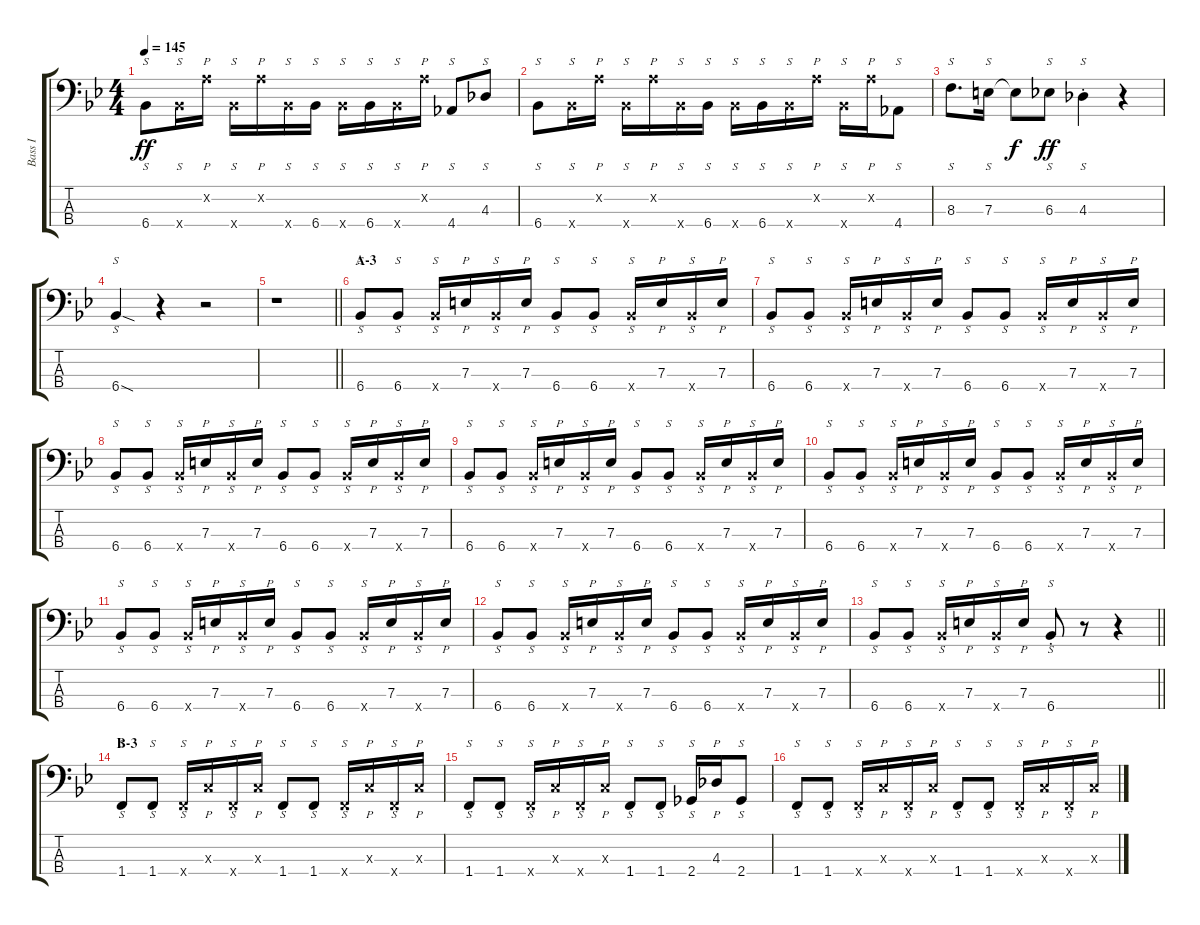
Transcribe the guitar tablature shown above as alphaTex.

\track ("Bass I" "Bass I") {instrument slapbass1}
\staff {score tabs}
\tuning (G2 D2 A1 E1) {hide}
\ts (4 4)
\tempo 145
\clef f4
\ks bb
6.4.8{s dy ff} 6.4{x}.16{s} 7.2{x}.16{p} 6.4{x}.16{s} 7.2{x}.16{p} 6.4{x}.16{s} 6.4.16{s} 6.4{x}.16{s} 6.4.16{s} 6.4{x}.16{s} 7.2{x}.16{p} 4.4.8{s} 4.3.8{s} |
6.4.8{s} 6.4{x}.16{s} 7.2{x}.16{p} 6.4{x}.16{s} 7.2{x}.16{p} 6.4{x}.16{s} 6.4.16{s} 6.4{x}.16{s} 6.4.16{s} 6.4{x}.16{s} 7.2{x}.16{p} 6.4{x}.16{s} 7.2{x}.16{p} 4.4.8{s} |
8.3.8{s d} 7.3.16{s} 7.3{t}.8{dy f} 6.3.8{s dy ff} 4.3{st}.4{s} r.4 |
6.4{sod}.4{s} r.4 r.2 |
\barLineRight lightlight
r.1 |
\section ("" "A-3")
6.4.8{s} 6.4.8{s} 6.4{x}.16{s} 7.3.16{p} 6.4{x}.16{s} 7.3.16{p} 6.4.8{s} 6.4.8{s} 6.4{x}.16{s} 7.3.16{p} 6.4{x}.16{s} 7.3.16{p} |
6.4.8{s} 6.4.8{s} 6.4{x}.16{s} 7.3.16{p} 6.4{x}.16{s} 7.3.16{p} 6.4.8{s} 6.4.8{s} 6.4{x}.16{s} 7.3.16{p} 6.4{x}.16{s} 7.3.16{p} |
6.4.8{s} 6.4.8{s} 6.4{x}.16{s} 7.3.16{p} 6.4{x}.16{s} 7.3.16{p} 6.4.8{s} 6.4.8{s} 6.4{x}.16{s} 7.3.16{p} 6.4{x}.16{s} 7.3.16{p} |
6.4.8{s} 6.4.8{s} 6.4{x}.16{s} 7.3.16{p} 6.4{x}.16{s} 7.3.16{p} 6.4.8{s} 6.4.8{s} 6.4{x}.16{s} 7.3.16{p} 6.4{x}.16{s} 7.3.16{p} |
6.4.8{s} 6.4.8{s} 6.4{x}.16{s} 7.3.16{p} 6.4{x}.16{s} 7.3.16{p} 6.4.8{s} 6.4.8{s} 6.4{x}.16{s} 7.3.16{p} 6.4{x}.16{s} 7.3.16{p} |
6.4.8{s} 6.4.8{s} 6.4{x}.16{s} 7.3.16{p} 6.4{x}.16{s} 7.3.16{p} 6.4.8{s} 6.4.8{s} 6.4{x}.16{s} 7.3.16{p} 6.4{x}.16{s} 7.3.16{p} |
6.4.8{s} 6.4.8{s} 6.4{x}.16{s} 7.3.16{p} 6.4{x}.16{s} 7.3.16{p} 6.4.8{s} 6.4.8{s} 6.4{x}.16{s} 7.3.16{p} 6.4{x}.16{s} 7.3.16{p} |
\barLineRight lightlight
6.4.8{s} 6.4.8{s} 6.4{x}.16{s} 7.3.16{p} 6.4{x}.16{s} 7.3.16{p} 6.4{st}.8{s} r.8 r.4 |
\section ("" "B-3")
1.4.8{s} 1.4.8{s} 1.4{x}.16{s} 3.3{x}.16{p} 1.4{x}.16{s} 3.3{x}.16{p} 1.4.8{s} 1.4.8{s} 1.4{x}.16{s} 3.3{x}.16{p} 1.4{x}.16{s} 3.3{x}.16{p} |
1.4.8{s} 1.4.8{s} 1.4{x}.16{s} 3.3{x}.16{p} 1.4{x}.16{s} 3.3{x}.16{p} 1.4.8{s} 1.4.8{s} 2.4.16{s} 4.3.16{p} 2.4.8{s} |
1.4.8{s} 1.4.8{s} 1.4{x}.16{s} 3.3{x}.16{p} 1.4{x}.16{s} 3.3{x}.16{p} 1.4.8{s} 1.4.8{s} 1.4{x}.16{s} 3.3{x}.16{p} 1.4{x}.16{s} 3.3{x}.16{p}
